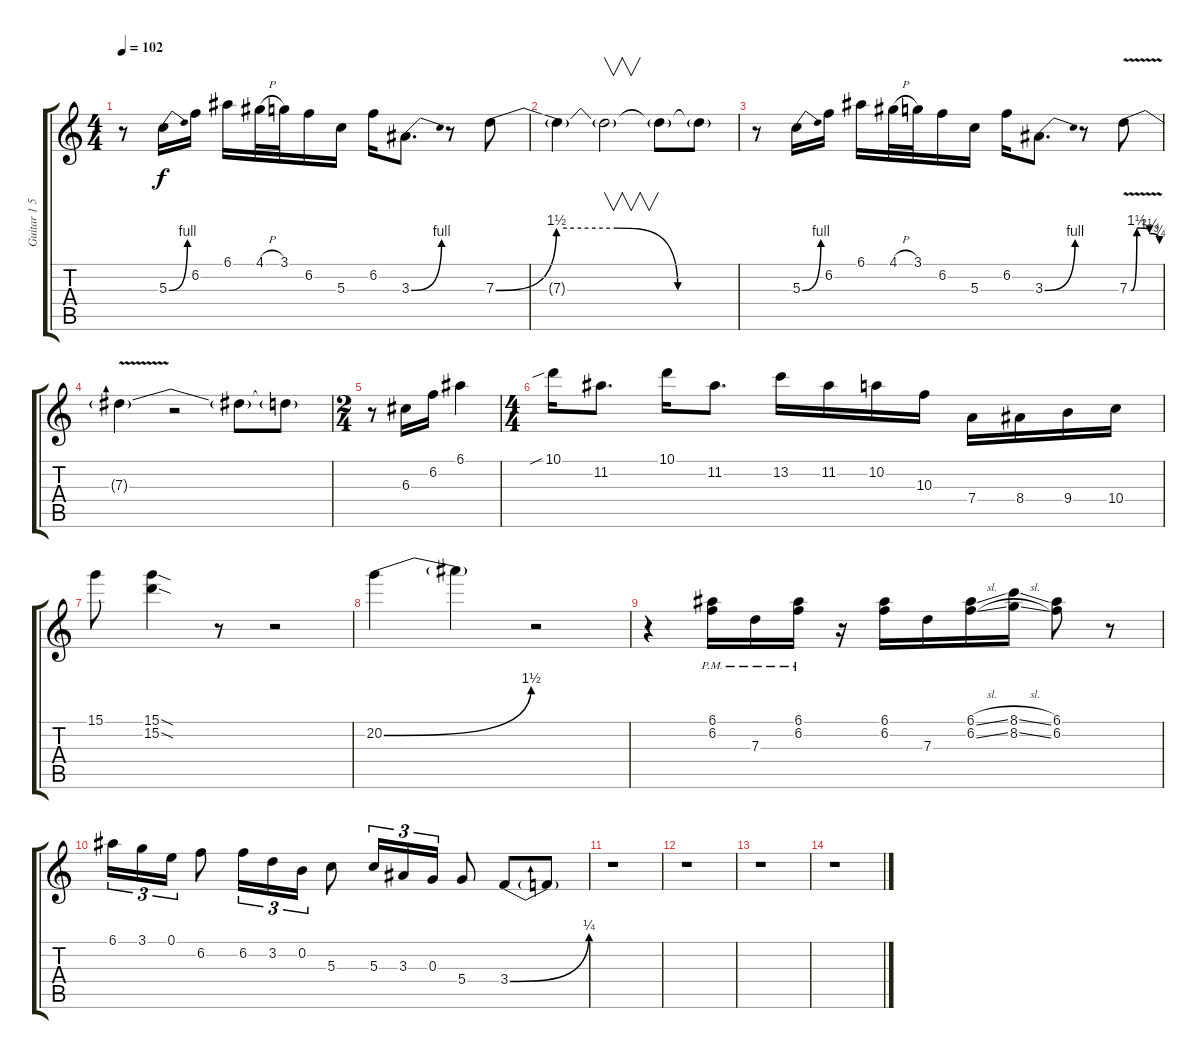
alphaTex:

\track ("Guitar 1 5 and 6" "Guitar 1 5") {instrument overdrivenguitar}
\staff {score tabs}
\tuning (E4 B3 G3 D3 A2 E2) {hide}
\ts (4 4)
\tempo 102
\clef g2
\ks c
r.8{dy f} 5.3{be (bend 0 0 60 4)}.16 6.2.16 6.1.16 4.1{h}.32 3.1.32 6.2.16 5.3.16 6.2.16 3.3{be (bend 0 0 60 4)}.8{d} r.8 7.3{be (custom 0 0 15 6 30 6 45 0 60 0)}.8 |
7.3{t}.4 7.3{t}.2{v} 7.3{t}.8 7.3{t}.8 |
r.8 5.3{be (bend 0 0 60 4)}.16 6.2.16 6.1.16 4.1{h}.32 3.1.32 6.2.16 5.3.16 6.2.16 3.3{be (bend 0 0 60 4)}.8{d} r.8 7.3{be (custom 0 0 4 0 15 6 22 6 40 5 60 3) v}.8 |
7.3{t}.4 r.2 7.3{t}.8 7.3{t}.8 |
\ts (2 4)
r.8 6.3.16 6.2.16 6.1.4 |
\ts (4 4)
10.1{sib}.16 11.2.8{d} 10.1.16 11.2.8{d} 13.2.16 11.2.16 10.2.16 10.3.16 7.4.16 8.4.16 9.4.16 10.4.16 |
15.1.8 (15.1{sod} 15.2{sod}).4 r.8 r.2 |
20.2{be (bend 0 0 60 6)}.4 20.2{t}.4 r.2 |
r.4 (6.1{pm} 6.2{pm}).16 7.3{pm}.16 (6.1{pm} 6.2{pm}).16 r.16 (6.1 6.2).16 7.3.16 (6.1{sl} 6.2{sl}).16 (8.1{sl} 8.2{sl}).16 (6.1 6.2).8 r.8 |
6.1.16{tu (3 2)} 3.1.16{tu (3 2)} 0.1.16{tu (3 2)} 6.2.8 6.2.16{tu (3 2)} 3.2.16{tu (3 2)} 0.2.16{tu (3 2)} 5.3.8 5.3.16{tu (3 2)} 3.3.16{tu (3 2)} 0.3.16{tu (3 2)} 5.4.8 3.4{be (bend 0 0 60 1)}.8 3.4{t}.8 |
r.1 |
r.1 |
r.1 |
r.1
